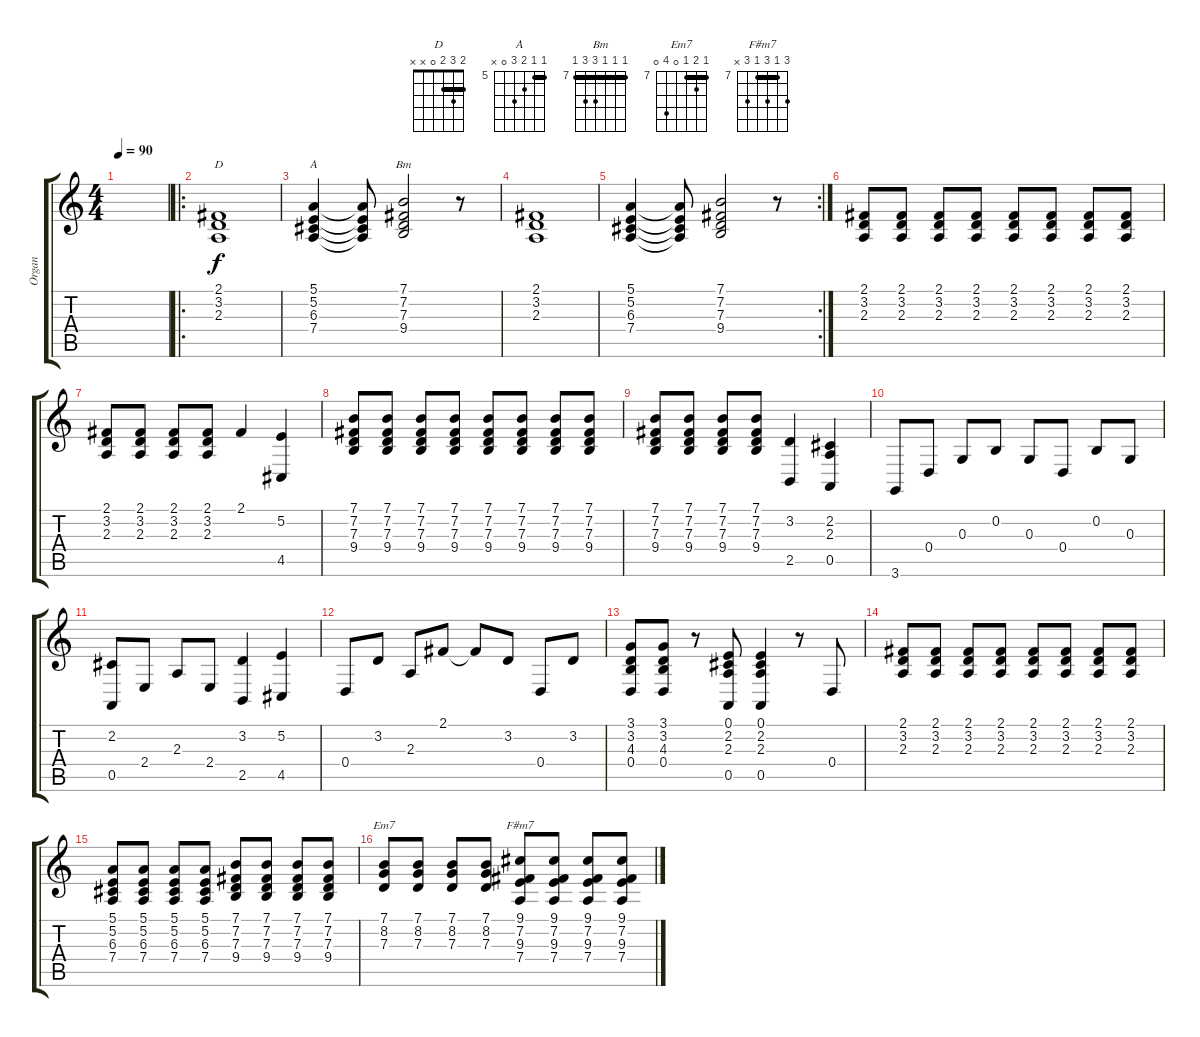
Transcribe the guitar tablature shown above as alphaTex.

\track ("Organ" "Organ") {instrument lead2sawtooth}
\staff {score tabs}
\tuning (E4 B3 G3 D3 A2 E2) {hide}
\chord ("D" 2 3 2 0 x x) {barre 2}
\chord ("A" 5 5 6 7 0 x) {firstfret 5 barre 5}
\chord ("Bm" 7 7 7 9 9 7) {firstfret 7 barre 7}
\chord ("Em7" 7 8 7 0 10 0) {firstfret 7 barre 7}
\chord ("F#m7" 9 7 9 7 9 x) {firstfret 7 barre 7}
\ts (4 4)
\tempo 90
\clef g2
\ks c
|
\ro
(2.1 3.2 2.3).1{ch "D"} |
(5.1 5.2 6.3 7.4).4{ch "A"} (5.1{t} 5.2{t} 6.3{t} 7.4{t}).8 (7.1 7.2 7.3 9.4).2{ch "Bm"} r.8 |
(2.1 3.2 2.3).1 |
\rc 2
(5.1 5.2 6.3 7.4).4 (5.1{t} 5.2{t} 6.3{t} 7.4{t}).8 (7.1 7.2 7.3 9.4).2 r.8 |
(2.1 3.2 2.3).8 (2.1 3.2 2.3).8 (2.1 3.2 2.3).8 (2.1 3.2 2.3).8 (2.1 3.2 2.3).8 (2.1 3.2 2.3).8 (2.1 3.2 2.3).8 (2.1 3.2 2.3).8 |
(2.1 3.2 2.3).8 (2.1 3.2 2.3).8 (2.1 3.2 2.3).8 (2.1 3.2 2.3).8 2.1.4 (5.2 4.5).4 |
(7.1 7.2 7.3 9.4).8 (7.1 7.2 7.3 9.4).8 (7.1 7.2 7.3 9.4).8 (7.1 7.2 7.3 9.4).8 (7.1 7.2 7.3 9.4).8 (7.1 7.2 7.3 9.4).8 (7.1 7.2 7.3 9.4).8 (7.1 7.2 7.3 9.4).8 |
(7.1 7.2 7.3 9.4).8 (7.1 7.2 7.3 9.4).8 (7.1 7.2 7.3 9.4).8 (7.1 7.2 7.3 9.4).8 (3.2 2.5).4 (2.2 2.3 0.5).4 |
3.6.8 0.4.8 0.3.8 0.2.8 0.3.8 0.4.8 0.2.8 0.3.8 |
(2.2 0.5).8 2.4.8 2.3.8 2.4.8 (3.2 2.5).4 (5.2 4.5).4 |
0.4.8 3.2.8 2.3.8 2.1.8 2.1{t}.8 3.2.8 0.4.8 3.2.8 |
(3.1 3.2 4.3 0.4).8 (3.1 3.2 4.3 0.4).8 r.8 (0.1 2.2 2.3 0.5).8 (0.1 2.2 2.3 0.5).4 r.8 0.4.8 |
(2.1 3.2 2.3).8 (2.1 3.2 2.3).8 (2.1 3.2 2.3).8 (2.1 3.2 2.3).8 (2.1 3.2 2.3).8 (2.1 3.2 2.3).8 (2.1 3.2 2.3).8 (2.1 3.2 2.3).8 |
(5.1 5.2 6.3 7.4).8 (5.1 5.2 6.3 7.4).8 (5.1 5.2 6.3 7.4).8 (5.1 5.2 6.3 7.4).8 (7.1 7.2 7.3 9.4).8 (7.1 7.2 7.3 9.4).8 (7.1 7.2 7.3 9.4).8 (7.1 7.2 7.3 9.4).8 |
(7.1 8.2 7.3).8{ch "Em7"} (7.1 8.2 7.3).8 (7.1 8.2 7.3).8 (7.1 8.2 7.3).8 (9.1 7.2 9.3 7.4).8{ch "F#m7"} (9.1 7.2 9.3 7.4).8 (9.1 7.2 9.3 7.4).8 (9.1 7.2 9.3 7.4).8
